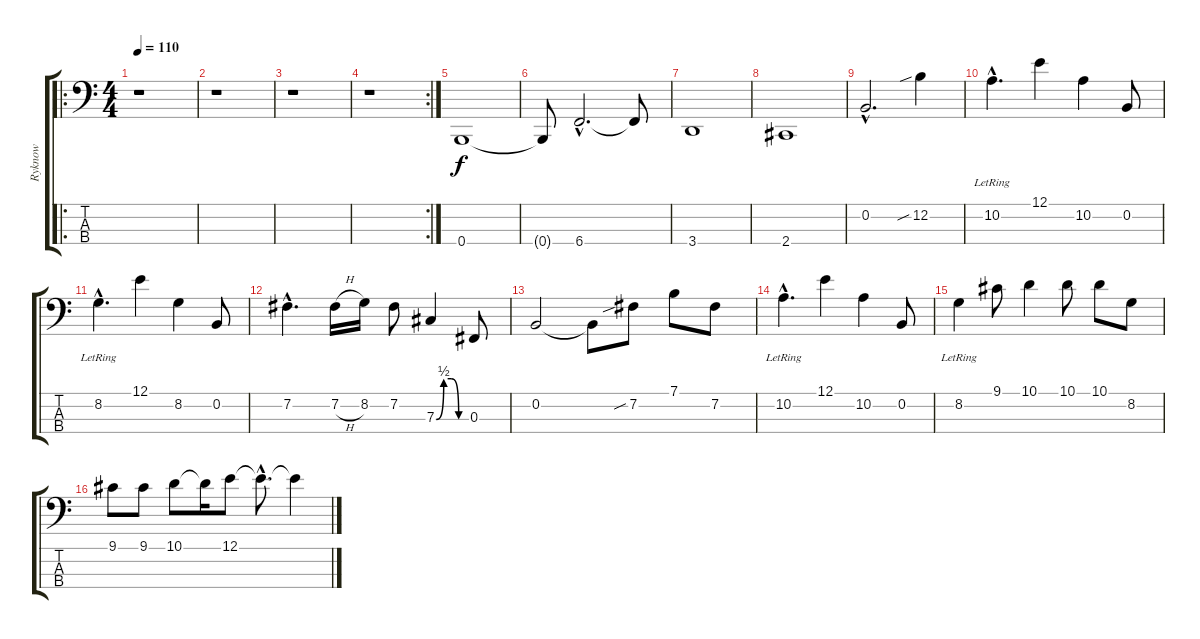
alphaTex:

\track ("Ryknow" "Ryknow") {instrument electricbassfinger}
\staff {score tabs}
\tuning (E2 B1 Gb1 B0) {hide}
\ro
\ts (4 4)
\tempo 110
\clef f4
\ks c
r.1{dy f instrument electricbassfinger} |
r.1 |
r.1 |
\rc 2
r.1 |
0.4.1 |
0.4{t}.8 6.4{hac}.2{d} 6.4{t}.8 |
3.4.1 |
2.4.1 |
0.2{hac}.2{d} 12.2{sib}.4 |
10.2{hac lr}.4{d} 12.1.4 10.2.4 0.2.8 |
8.2{hac lr}.4{d} 12.1.4 8.2.4 0.2.8 |
7.2{hac}.4{d} 7.2{h}.16 8.2.16 7.2.8 7.3{be (custom 0 0 15 2 30 2 45 0 60 0)}.4 0.3.8 |
0.2.2 0.2{t}.8 7.2{sib}.8 7.1.8 7.2.8 |
10.2{hac lr}.4{d} 12.1.4 10.2.4 0.2.8 |
8.2{lr}.4 9.1.8 10.1.4 10.1.8 10.1.8 8.2.8 |
9.1.8 9.1.8 10.1.8 10.1{t}.16 12.1.8 12.1{hac t}.8{d} 12.1{t}.4
